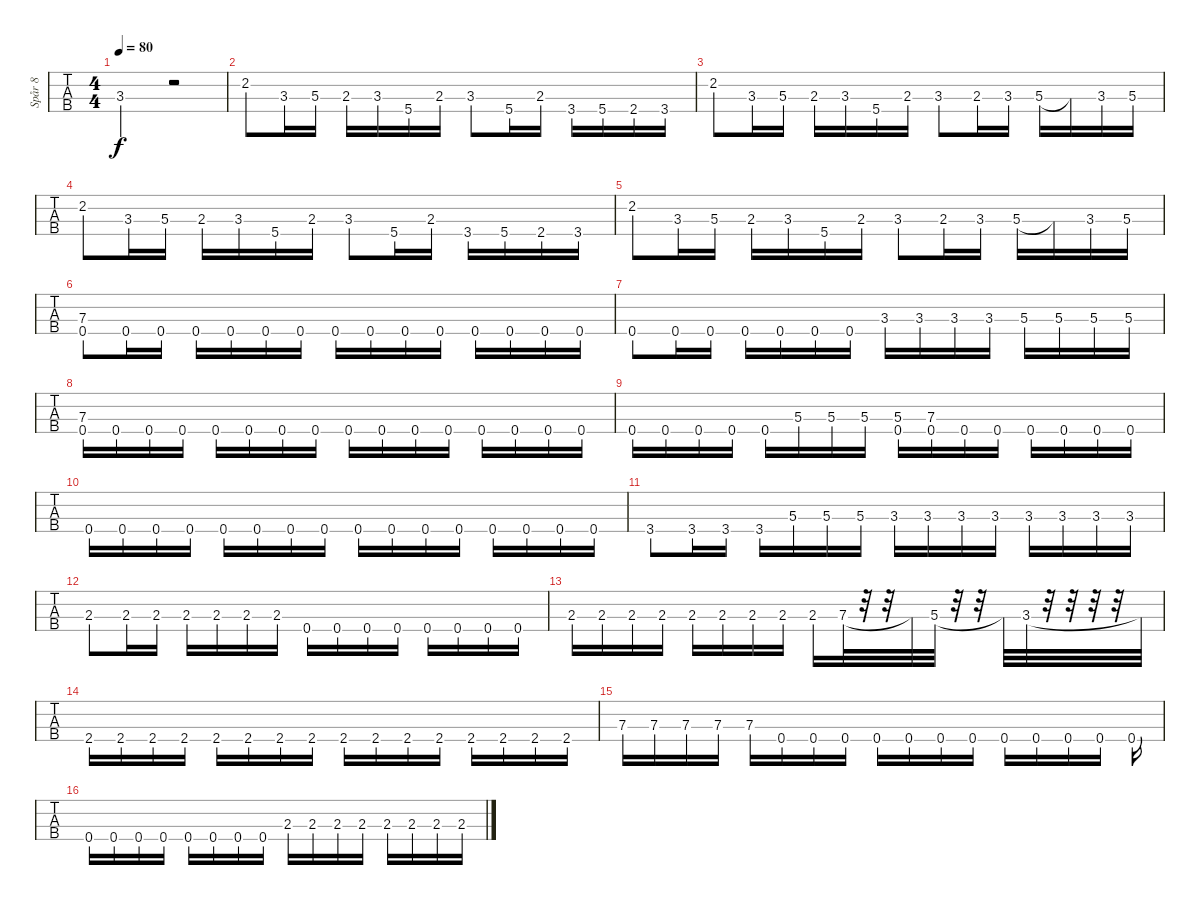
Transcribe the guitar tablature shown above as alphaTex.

\track ("Spår 8" "Spår 8") {instrument electricbassfinger}
\staff {tabs}
\tuning (G2 D2 A1 E1) {hide}
\ts (4 4)
\tempo 80
\clef f4
\ks c
3.3.2{dy f} r.2 |
2.2.8 3.3.16 5.3.16 2.3.16 3.3.16 5.4.16 2.3.16 3.3.8 5.4.16 2.3.16 3.4.16 5.4.16 2.4.16 3.4.16 |
2.2.8 3.3.16 5.3.16 2.3.16 3.3.16 5.4.16 2.3.16 3.3.8 2.3.16 3.3.16 5.3.16 5.3{t}.16 3.3.16 5.3.16 |
2.2.8 3.3.16 5.3.16 2.3.16 3.3.16 5.4.16 2.3.16 3.3.8 5.4.16 2.3.16 3.4.16 5.4.16 2.4.16 3.4.16 |
2.2.8 3.3.16 5.3.16 2.3.16 3.3.16 5.4.16 2.3.16 3.3.8 2.3.16 3.3.16 5.3.16 5.3{t}.16 3.3.16 5.3.16 |
(7.3 0.4).8 0.4.16 0.4.16 0.4.16 0.4.16 0.4.16 0.4.16 0.4.16 0.4.16 0.4.16 0.4.16 0.4.16 0.4.16 0.4.16 0.4.16 |
0.4.8 0.4.16 0.4.16 0.4.16 0.4.16 0.4.16 0.4.16 3.3.16 3.3.16 3.3.16 3.3.16 5.3.16 5.3.16 5.3.16 5.3.16 |
(7.3 0.4).16 0.4.16 0.4.16 0.4.16 0.4.16 0.4.16 0.4.16 0.4.16 0.4.16 0.4.16 0.4.16 0.4.16 0.4.16 0.4.16 0.4.16 0.4.16 |
0.4.16 0.4.16 0.4.16 0.4.16 0.4.16 5.3.16 5.3.16 5.3.16 (5.3 0.4).16 (7.3 0.4).16 0.4.16 0.4.16 0.4.16 0.4.16 0.4.16 0.4.16 |
0.4.16 0.4.16 0.4.16 0.4.16 0.4.16 0.4.16 0.4.16 0.4.16 0.4.16 0.4.16 0.4.16 0.4.16 0.4.16 0.4.16 0.4.16 0.4.16 |
3.4.8 3.4.16 3.4.16 3.4.16 5.3.16 5.3.16 5.3.16 3.3.16 3.3.16 3.3.16 3.3.16 3.3.16 3.3.16 3.3.16 3.3.16 |
2.3.8 2.3.16 2.3.16 2.3.16 2.3.16 2.3.16 2.3.16 0.4.16 0.4.16 0.4.16 0.4.16 0.4.16 0.4.16 0.4.16 0.4.16 |
2.3.16 2.3.16 2.3.16 2.3.16 2.3.16 2.3.16 2.3.16 2.3.16 2.3.16 7.3.32 r.32 r.32 7.3{t}.32 5.3.32 r.32 r.32 5.3{t}.32 3.3.32 r.32 r.32 r.32 r.32 3.3{t}.32 |
2.4.16 2.4.16 2.4.16 2.4.16 2.4.16 2.4.16 2.4.16 2.4.16 2.4.16 2.4.16 2.4.16 2.4.16 2.4.16 2.4.16 2.4.16 2.4.16 |
7.3.16 7.3.16 7.3.16 7.3.16 7.3.16 0.4.16 0.4.16 0.4.16 0.4.16 0.4.16 0.4.16 0.4.16 0.4.16 0.4.16 0.4.16 0.4.16 0.4.16 |
0.4.16 0.4.16 0.4.16 0.4.16 0.4.16 0.4.16 0.4.16 0.4.16 2.3.16 2.3.16 2.3.16 2.3.16 2.3.16 2.3.16 2.3.16 2.3.16
